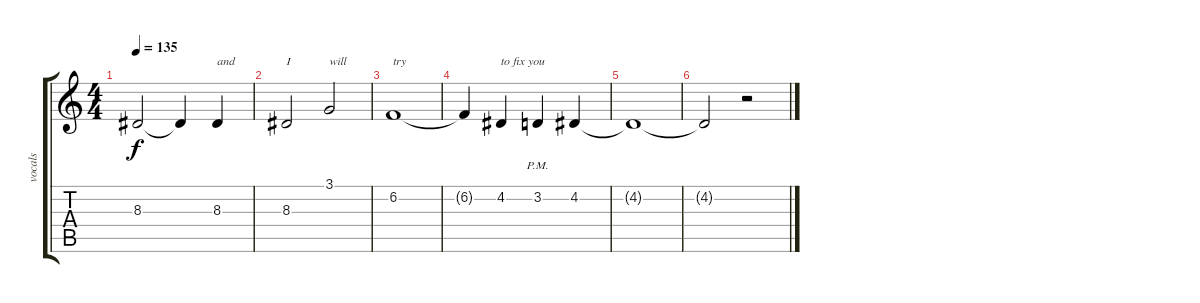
\track ("vocals" "vocals") {instrument flute}
\staff {score tabs}
\tuning (E4 B3 G3 D3 A2 E2) {hide}
\ts (4 4)
\tempo 135
\clef g2
\ks c
8.3{t}.2{dy f} 8.3{t}.4 8.3.4{txt "and"} |
8.3.2{txt "I"} 3.1.2{txt "will"} |
6.2.1{txt "try"} |
6.2{t}.4 4.2.4{txt "to fix you"} 3.2{pm}.4 4.2.4 |
4.2{t}.1 |
4.2{t}.2 r.2
